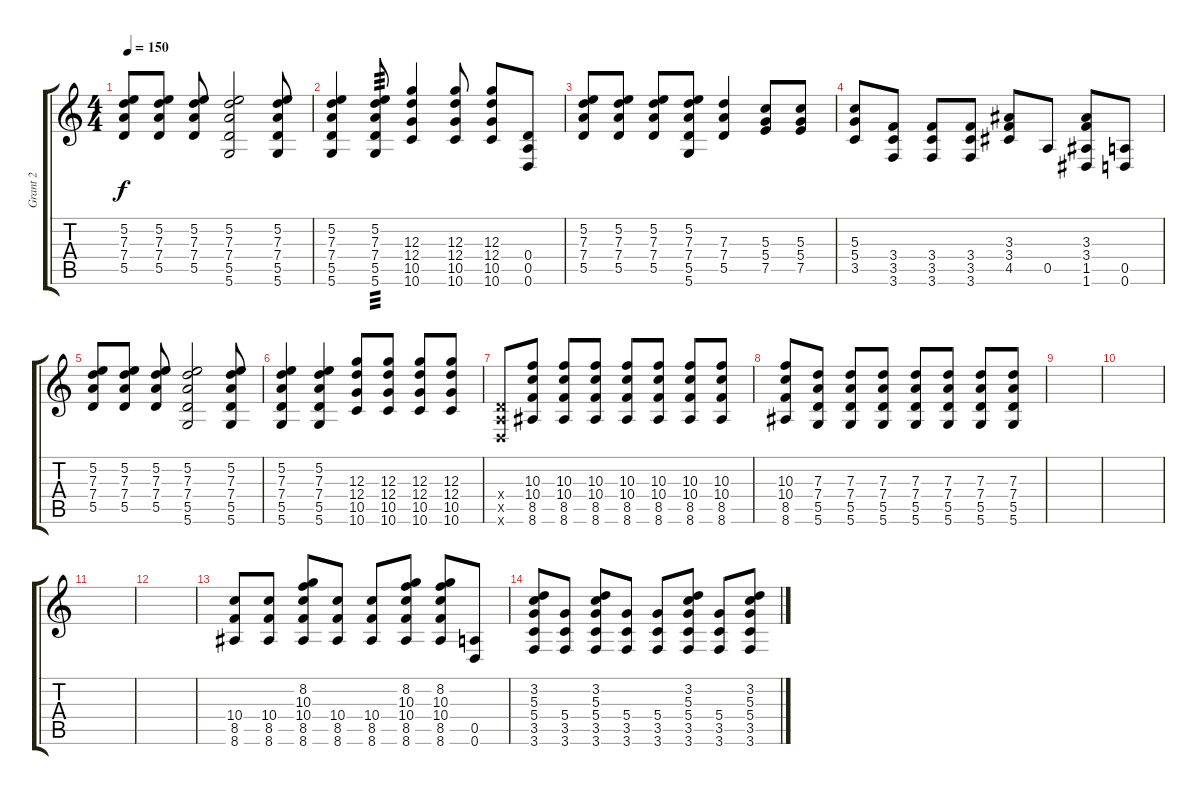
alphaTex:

\track ("Grant 2" "Grant 2") {instrument overdrivenguitar}
\staff {score tabs}
\tuning (E4 B3 G3 D3 A2 D2) {hide}
\ts (4 4)
\tempo 150
\clef g2
\ks c
(5.2 7.3 7.4 5.5).8{dy f} (5.2 7.3 7.4 5.5).8 (5.2 7.3 7.4 5.5).8 (5.2 7.3 7.4 5.5 5.6).2 (5.2 7.3 7.4 5.5 5.6).8 |
(5.2 7.3 7.4 5.5 5.6).4 (5.2 7.3 7.4 5.5 5.6).8{tp 3} (12.3 12.4 10.5 10.6).4 (12.3 12.4 10.5 10.6).8 (12.3 12.4 10.5 10.6).8 (0.4 0.5 0.6).8 |
(5.2 7.3 7.4 5.5).8 (5.2 7.3 7.4 5.5).8 (5.2 7.3 7.4 5.5).8 (5.2 7.3 7.4 5.5 5.6).8 (7.3 7.4 5.5).4 (5.3 5.4 7.5).8 (5.3 5.4 7.5).8 |
(5.3 5.4 3.5).8 (3.4 3.5 3.6).8 (3.4 3.5 3.6).8 (3.4 3.5 3.6).8 (3.3 3.4 4.5).8 0.5.8 (3.3 3.4 1.5 1.6).8 (0.5 0.6).8 |
(5.2 7.3 7.4 5.5).8 (5.2 7.3 7.4 5.5).8 (5.2 7.3 7.4 5.5).8 (5.2 7.3 7.4 5.5 5.6).2 (5.2 7.3 7.4 5.5 5.6).8 |
(5.2 7.3 7.4 5.5 5.6).4 (5.2 7.3 7.4 5.5 5.6).4 (12.3 12.4 10.5 10.6).8 (12.3 12.4 10.5 10.6).8 (12.3 12.4 10.5 10.6).8 (12.3 12.4 10.5 10.6).8 |
(0.4{x} 0.5{x} 0.6{x}).8 (10.3 10.4 8.5 8.6).8 (10.3 10.4 8.5 8.6).8 (10.3 10.4 8.5 8.6).8 (10.3 10.4 8.5 8.6).8 (10.3 10.4 8.5 8.6).8 (10.3 10.4 8.5 8.6).8 (10.3 10.4 8.5 8.6).8 |
(10.3 10.4 8.5 8.6).8 (7.3 7.4 5.5 5.6).8 (7.3 7.4 5.5 5.6).8 (7.3 7.4 5.5 5.6).8 (7.3 7.4 5.5 5.6).8 (7.3 7.4 5.5 5.6).8 (7.3 7.4 5.5 5.6).8 (7.3 7.4 5.5 5.6).8 |
|
|
|
|
(10.4 8.5 8.6).8 (10.4 8.5 8.6).8 (8.2 10.3 10.4 8.5 8.6).8 (10.4 8.5 8.6).8 (10.4 8.5 8.6).8 (8.2 10.3 10.4 8.5 8.6).8 (8.2 10.3 10.4 8.5 8.6).8 (0.5 0.6).8 |
(3.2 5.3 5.4 3.5 3.6).8 (5.4 3.5 3.6).8 (3.2 5.3 5.4 3.5 3.6).8 (5.4 3.5 3.6).8 (5.4 3.5 3.6).8 (3.2 5.3 5.4 3.5 3.6).8 (5.4 3.5 3.6).8 (3.2 5.3 5.4 3.5 3.6).8
